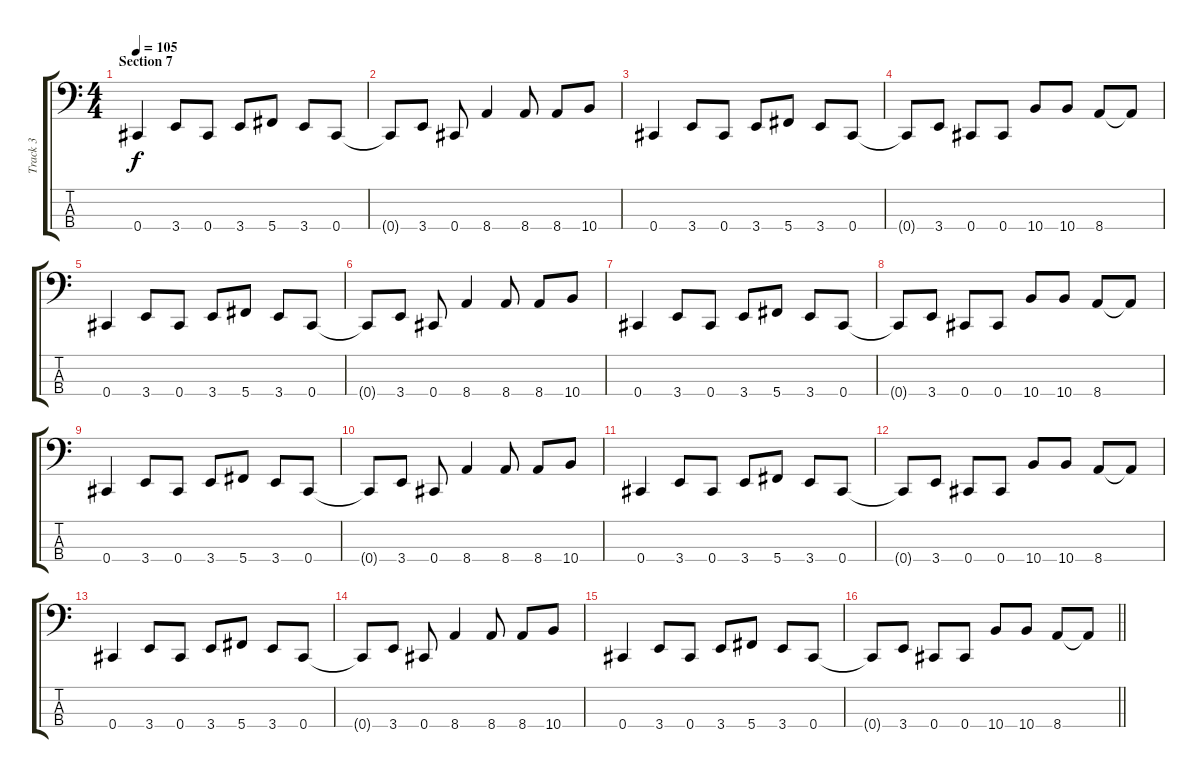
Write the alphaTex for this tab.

\track ("Track 3" "Track 3") {instrument electricbasspick}
\staff {score tabs}
\tuning (Gb2 Db2 Ab1 Db1) {hide}
\ts (4 4)
\section ("" "Section 7")
\tempo 105
\clef f4
\ks c
0.4.4{dy f} 3.4.8 0.4.8 3.4.8 5.4.8 3.4.8 0.4.8 |
0.4{t}.8 3.4.8 0.4.8 8.4.4 8.4.8 8.4.8 10.4.8 |
0.4.4 3.4.8 0.4.8 3.4.8 5.4.8 3.4.8 0.4.8 |
0.4{t}.8 3.4.8 0.4.8 0.4.8 10.4.8 10.4.8 8.4.8 8.4{t}.8 |
0.4.4 3.4.8 0.4.8 3.4.8 5.4.8 3.4.8 0.4.8 |
0.4{t}.8 3.4.8 0.4.8 8.4.4 8.4.8 8.4.8 10.4.8 |
0.4.4 3.4.8 0.4.8 3.4.8 5.4.8 3.4.8 0.4.8 |
0.4{t}.8 3.4.8 0.4.8 0.4.8 10.4.8 10.4.8 8.4.8 8.4{t}.8 |
0.4.4 3.4.8 0.4.8 3.4.8 5.4.8 3.4.8 0.4.8 |
0.4{t}.8 3.4.8 0.4.8 8.4.4 8.4.8 8.4.8 10.4.8 |
0.4.4 3.4.8 0.4.8 3.4.8 5.4.8 3.4.8 0.4.8 |
0.4{t}.8 3.4.8 0.4.8 0.4.8 10.4.8 10.4.8 8.4.8 8.4{t}.8 |
0.4.4 3.4.8 0.4.8 3.4.8 5.4.8 3.4.8 0.4.8 |
0.4{t}.8 3.4.8 0.4.8 8.4.4 8.4.8 8.4.8 10.4.8 |
0.4.4 3.4.8 0.4.8 3.4.8 5.4.8 3.4.8 0.4.8 |
\barLineRight lightlight
0.4{t}.8 3.4.8 0.4.8 0.4.8 10.4.8 10.4.8 8.4.8 8.4{t}.8
